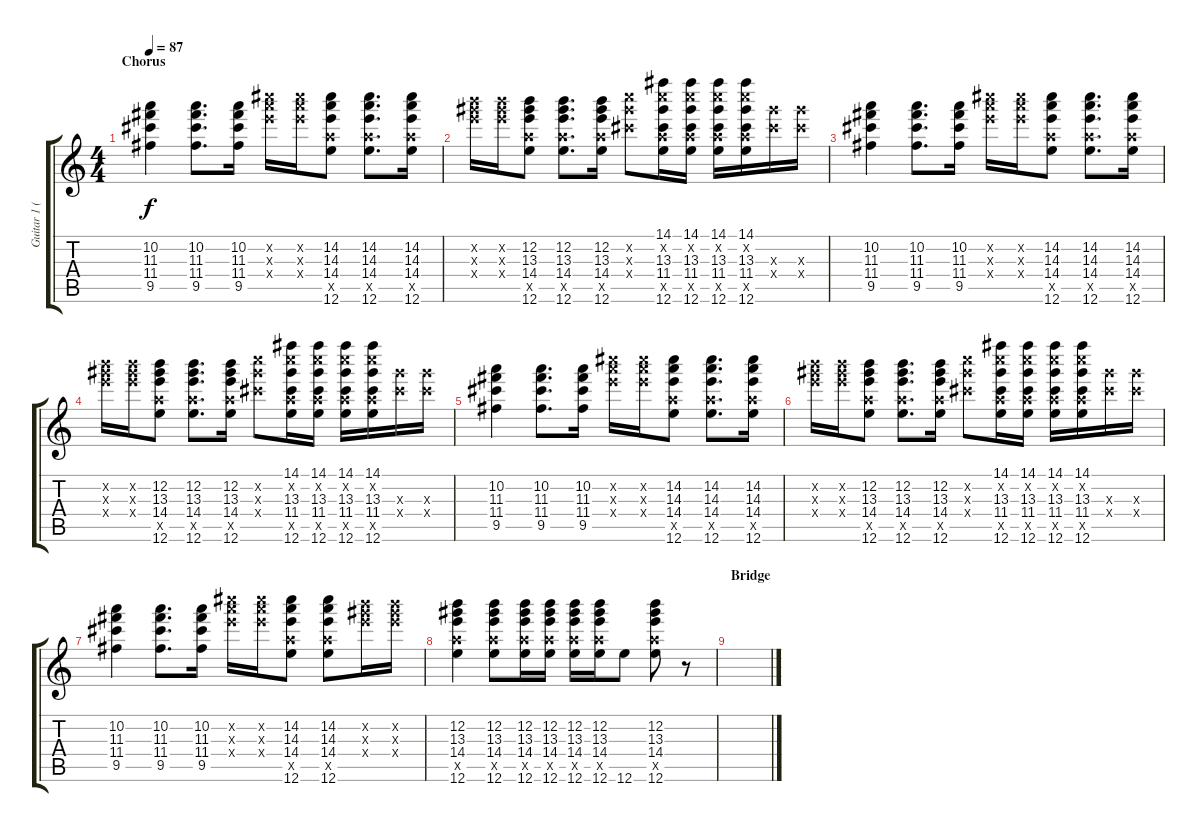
\track ("Guitar 1 (Clean) w/ Octaver +1 Octave" "Guitar 1 (") {instrument electricguitarclean}
\staff {score tabs}
\tuning (E5 B4 G4 D4 A3 E3) {hide}
\ts (4 4)
\section ("" "Chorus")
\tempo 87
\clef g2
\ks c
(10.2 11.3 11.4 9.5).4{dy f} (10.2 11.3 11.4 9.5).8{d} (10.2 11.3 11.4 9.5).16 (14.2{x} 14.3{x} 14.4{x}).16 (14.2{x} 14.3{x} 14.4{x}).16 (14.2 14.3 14.4 12.5{x} 12.6).8 (14.2 14.3 14.4 12.5{x} 12.6).8{d} (14.2 14.3 14.4 12.5{x} 12.6).16 |
(12.2{x} 13.3{x} 14.4{x}).16 (12.2{x} 13.3{x} 14.4{x}).16 (12.2 13.3 14.4 12.5{x} 12.6).8 (12.2 13.3 14.4 12.5{x} 12.6).8{d} (12.2 13.3 14.4 12.5{x} 12.6).16 (13.2{x} 13.3{x} 11.4{x}).8 (14.1 13.2{x} 13.3 11.4 12.5{x} 12.6).16 (14.1 13.2{x} 13.3 11.4 12.5{x} 12.6).16 (14.1 13.2{x} 13.3 11.4 12.5{x} 12.6).16 (14.1 13.2{x} 13.3 11.4 12.5{x} 12.6).16 (13.3{x} 11.4{x}).16 (13.3{x} 11.4{x}).16 |
(10.2 11.3 11.4 9.5).4 (10.2 11.3 11.4 9.5).8{d} (10.2 11.3 11.4 9.5).16 (14.2{x} 14.3{x} 14.4{x}).16 (14.2{x} 14.3{x} 14.4{x}).16 (14.2 14.3 14.4 12.5{x} 12.6).8 (14.2 14.3 14.4 12.5{x} 12.6).8{d} (14.2 14.3 14.4 12.5{x} 12.6).16 |
(12.2{x} 13.3{x} 14.4{x}).16 (12.2{x} 13.3{x} 14.4{x}).16 (12.2 13.3 14.4 12.5{x} 12.6).8 (12.2 13.3 14.4 12.5{x} 12.6).8{d} (12.2 13.3 14.4 12.5{x} 12.6).16 (13.2{x} 13.3{x} 11.4{x}).8 (14.1 13.2{x} 13.3 11.4 12.5{x} 12.6).16 (14.1 13.2{x} 13.3 11.4 12.5{x} 12.6).16 (14.1 13.2{x} 13.3 11.4 12.5{x} 12.6).16 (14.1 13.2{x} 13.3 11.4 12.5{x} 12.6).16 (13.3{x} 11.4{x}).16 (13.3{x} 11.4{x}).16 |
(10.2 11.3 11.4 9.5).4 (10.2 11.3 11.4 9.5).8{d} (10.2 11.3 11.4 9.5).16 (14.2{x} 14.3{x} 14.4{x}).16 (14.2{x} 14.3{x} 14.4{x}).16 (14.2 14.3 14.4 12.5{x} 12.6).8 (14.2 14.3 14.4 12.5{x} 12.6).8{d} (14.2 14.3 14.4 12.5{x} 12.6).16 |
(12.2{x} 13.3{x} 14.4{x}).16 (12.2{x} 13.3{x} 14.4{x}).16 (12.2 13.3 14.4 12.5{x} 12.6).8 (12.2 13.3 14.4 12.5{x} 12.6).8{d} (12.2 13.3 14.4 12.5{x} 12.6).16 (13.2{x} 13.3{x} 11.4{x}).8 (14.1 13.2{x} 13.3 11.4 12.5{x} 12.6).16 (14.1 13.2{x} 13.3 11.4 12.5{x} 12.6).16 (14.1 13.2{x} 13.3 11.4 12.5{x} 12.6).16 (14.1 13.2{x} 13.3 11.4 12.5{x} 12.6).16 (13.3{x} 11.4{x}).16 (13.3{x} 11.4{x}).16 |
(10.2 11.3 11.4 9.5).4 (10.2 11.3 11.4 9.5).8{d} (10.2 11.3 11.4 9.5).16 (14.2{x} 14.3{x} 14.4{x}).16 (14.2{x} 14.3{x} 14.4{x}).16 (14.2 14.3 14.4 12.5{x} 12.6).8 (14.2 14.3 14.4 12.5{x} 12.6).8 (12.2{x} 13.3{x} 14.4{x}).16 (12.2{x} 13.3{x} 14.4{x}).16 |
(12.2 13.3 14.4 12.5{x} 12.6).4 (12.2 13.3 14.4 12.5{x} 12.6).8 (12.2 13.3 14.4 12.5{x} 12.6).16 (12.2 13.3 14.4 12.5{x} 12.6).16 (12.2 13.3 14.4 12.5{x} 12.6).16 (12.2 13.3 14.4 12.5{x} 12.6).16 12.6.8 (12.2 13.3 14.4 12.5{x} 12.6).8 r.8 |
\section ("" "Bridge")
